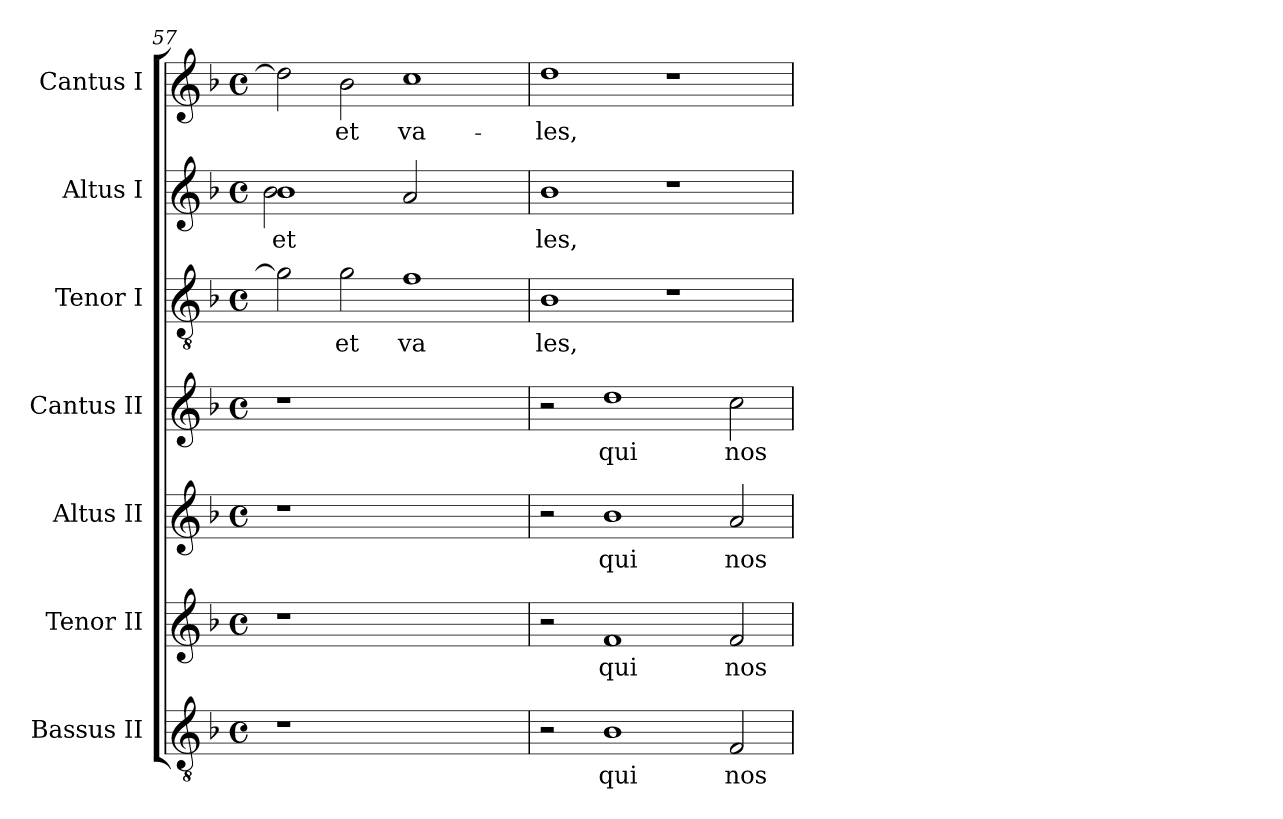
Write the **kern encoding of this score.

**kern	**text	**kern	**text	**kern	**text	**kern	**text	**kern	**text	**kern	**text	**kern	**text
*part7	*part7	*part6	*part6	*part5	*part5	*part4	*part4	*part3	*part3	*part2	*part2	*part1	*part1
*staff7	*staff7	*staff6	*staff6	*staff5	*staff5	*staff4	*staff4	*staff3	*staff3	*staff2	*staff2	*staff1	*staff1
*I"Bassus II	*	*I"Tenor II	*	*I"Altus II	*	*I"Cantus II	*	*I"Tenor I	*	*I"Altus I	*	*I"Cantus I	*
*clefGv2	*	*clefG2	*	*clefG2	*	*clefG2	*	*clefGv2	*	*clefG2	*	*clefG2	*
*k[b-]	*	*k[b-]	*	*k[b-]	*	*k[b-]	*	*k[b-]	*	*k[b-]	*	*k[b-]	*
*F:	*	*F:	*	*F:	*	*F:	*	*F:	*	*F:	*	*F:	*
*M4/4	*	*M4/4	*	*M4/4	*	*M4/4	*	*M4/4	*	*M4/4	*	*M4/4	*
*met(c)	*	*met(c)	*	*met(c)	*	*met(c)	*	*met(c)	*	*met(c)	*	*met(c)	*
=57	=57	=57	=57	=57	=57	=57	=57	=57	=57	=57	=57	=57	=57
!	!	!	!	!	!	!	!	!	!	!	!LO:LY:b:cj	!	!
*	*	*	*	*	*	*	*	*	*	*^	*	*	*
!	!	!	!	!	!	!	!	!	!	!	!	!LO:LY:b:cj	!	!
1r	.	1r	.	1r	.	1r	.	2g\]	.	1b-	2b-\	et	2dd\]	.
!	!	!	!	!	!	!	!	!	!LO:LY:b:cj	!	!	!	!	!LO:LY:b:cj
.	.	.	.	.	.	.	.	2g\	et	.	2ryy	.	2b-\	et
!	!	!	!	!	!	!	!	!	!LO:LY:b:cj	!	!	!	!	!LO:LY:b:cj
1ryy	.	1ryy	.	1ryy	.	1ryy	.	1f	va	2a/	1ryy	.	1cc	va-
.	.	.	.	.	.	.	.	.	.	2ryy	.	.	.	.
*	*	*	*	*	*	*	*	*	*	*v	*v	*	*	*
=58	=58	=58	=58	=58	=58	=58	=58	=58	=58	=58	=58	=58	=58
!	!	!	!	!	!	!	!	!	!LO:LY:b:cj	!	!LO:LY:b:cj	!	!LO:LY:b:cj
2r	.	2r	.	2r	.	2r	.	1B-	les,	1b-	les,	1dd	-les,
!	!LO:LY:b:cj	!	!LO:LY:b:cj	!	!LO:LY:b:cj	!	!LO:LY:b:cj	!	!	!	!	!	!
1B-	qui	1f	qui	1b-	qui	1dd	qui	.	.	.	.	.	.
.	.	.	.	.	.	.	.	1r	.	1r	.	1r	.
!	!LO:LY:b:cj	!	!LO:LY:b:cj	!	!LO:LY:b:cj	!	!LO:LY:b:cj	!	!	!	!	!	!
2F/	nos	2f/	nos	2a/	nos	2cc\	nos	.	.	.	.	.	.
=	=	=	=	=	=	=	=	=	=	=	=	=	=
*-	*-	*-	*-	*-	*-	*-	*-	*-	*-	*-	*-	*-	*-
